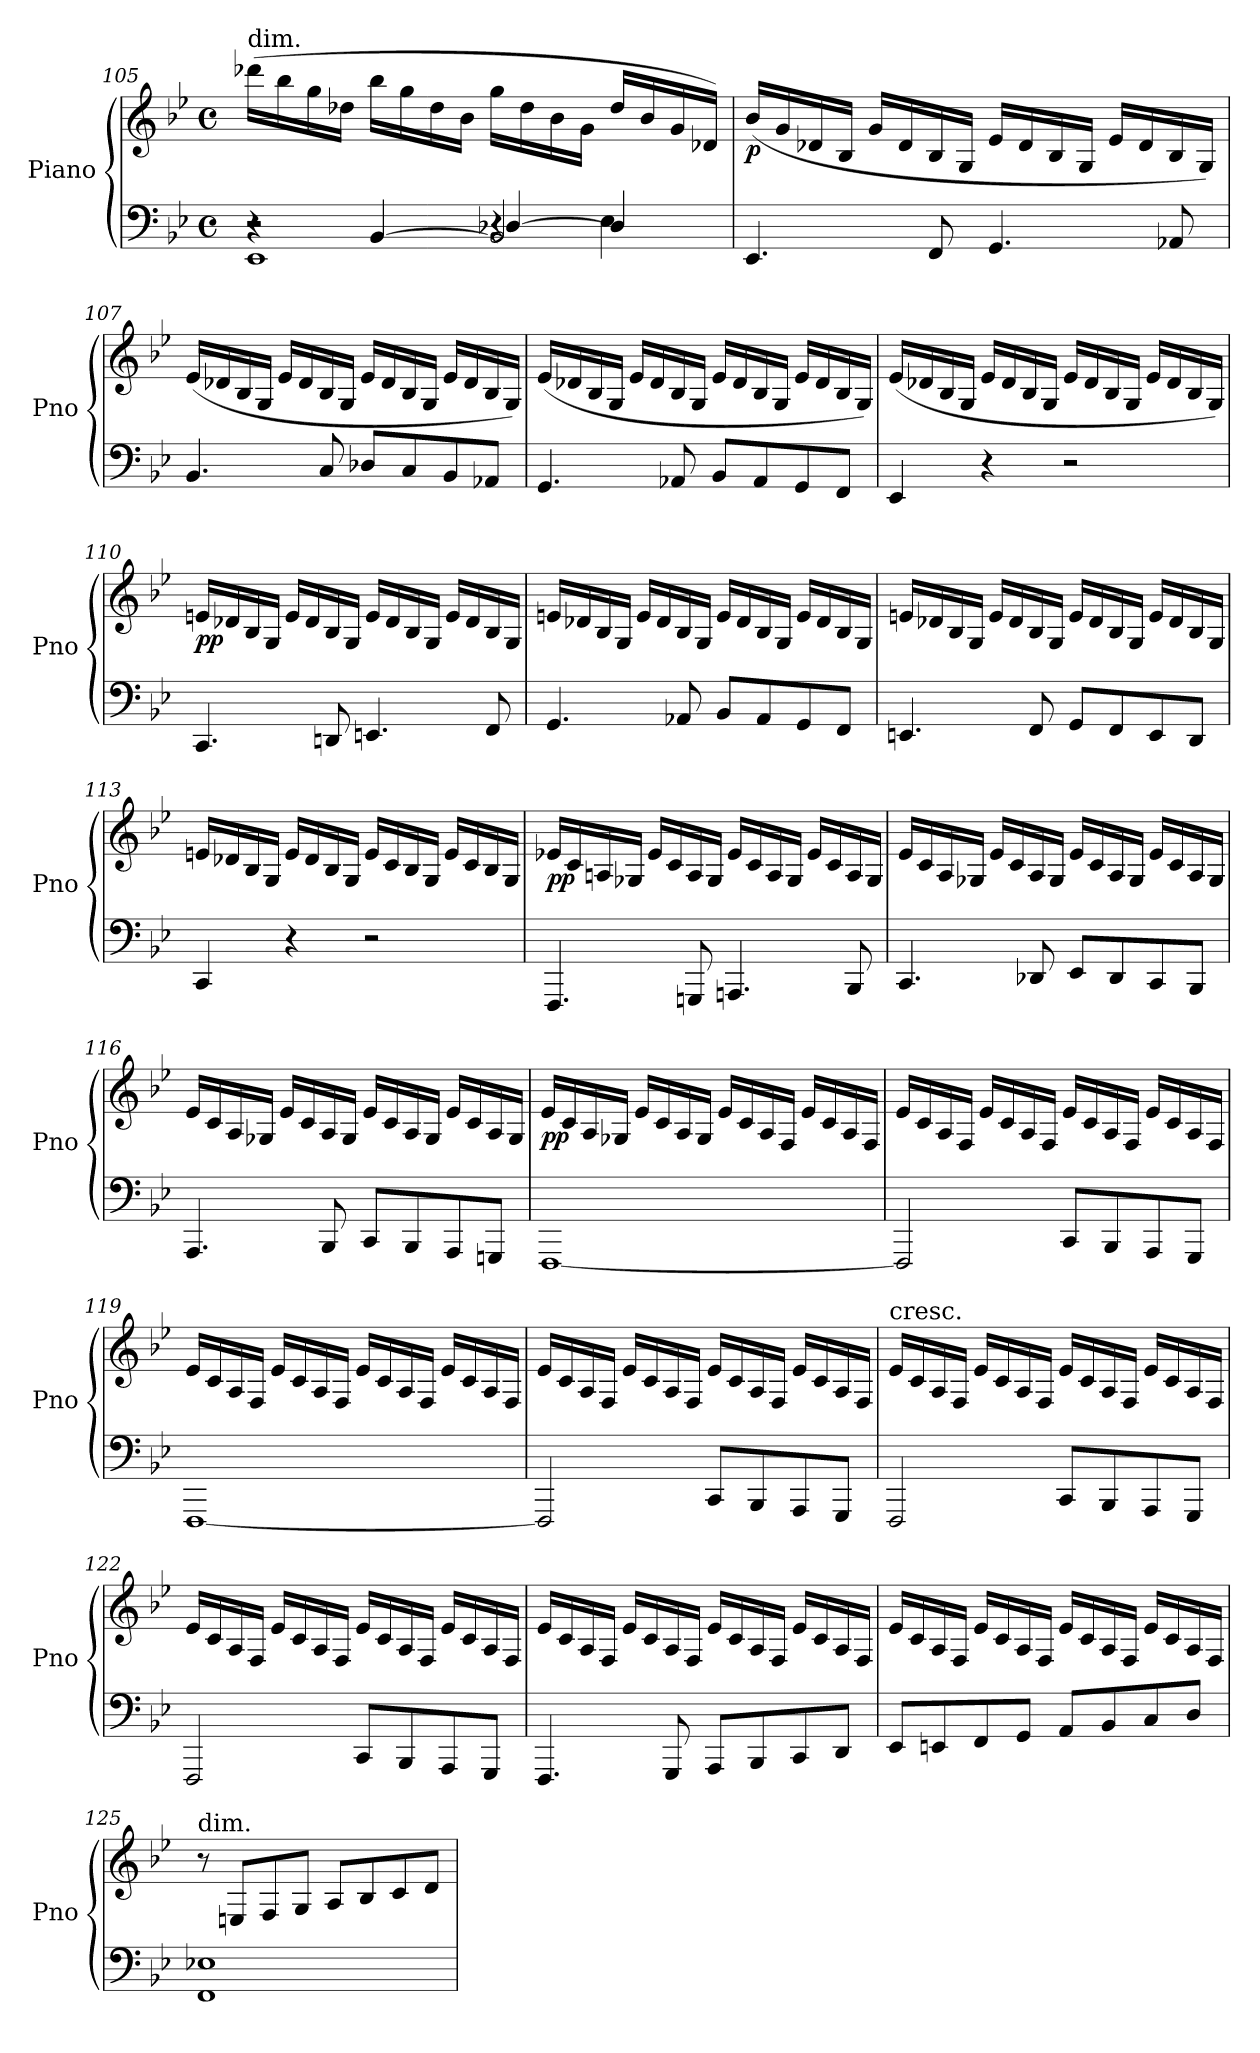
**kern	**kern	**dynam
*part1	*part1	*part1
*staff2	*staff1	*staff1/2
*I"Piano	*	*
*I'Pno	*	*
!!LO:LB:g=z
*clefF4	*clefG2	*
*k[b-e-]	*k[b-e-]	*
*B-:	*B-:	*
*M4/4	*M4/4	*
*met(c)	*met(c)	*
=105	=105	=105
*^	*	*
*	*^	*	*
*	*	*^	*	*
!	!	!	!	!LO:TX:a:t=dim.	!
4r	1EE-	2r	2r	(>16ddd-X\LL	.
.	.	.	.	16bb-\	.
.	.	.	.	16gg\	.
.	.	.	.	16dd-X\JJ	.
[4BB-/	.	.	.	16bb-\LL	.
.	.	.	.	16gg\	.
.	.	.	.	16dd-\	.
.	.	.	.	16b-\JJ	.
2BB-/]	.	[4D-X/	4r	16gg\LL	.
.	.	.	.	16dd-\	.
.	.	.	.	16b-\	.
.	.	.	.	16g\JJ	.
.	.	4D-/]	4E-\	16dd-/LL	.
.	.	.	.	16b-/	.
.	.	.	.	16g/	.
.	.	.	.	16d-X/JJ)	.
*v	*v	*v	*v	*	*
=106	=106	=106
!	!	!LO:DY:b
4.EE-/	(<16b-/LL	p
.	16g/	.
.	16d-X/	.
.	16B-/JJ	.
.	16g/LL	.
.	16d-/	.
8FF/	16B-/	.
.	16G/JJ	.
4.GG/	16e-/LL	.
.	16d-/	.
.	16B-/	.
.	16G/JJ	.
.	16e-/LL	.
.	16d-/	.
8AA-X/	16B-/	.
.	16G/JJ)	.
!!LO:LB:g=z
=107	=107	=107
4.BB-/	(<16e-/LL	.
.	16d-X/	.
.	16B-/	.
.	16G/JJ	.
.	16e-/LL	.
.	16d-/	.
8C/	16B-/	.
.	16G/JJ	.
8D-X/L	16e-/LL	.
.	16d-/	.
8C/	16B-/	.
.	16G/JJ	.
8BB-/	16e-/LL	.
.	16d-/	.
8AA-X/J	16B-/	.
.	16G/JJ)	.
=108	=108	=108
4.GG/	(<16e-/LL	.
.	16d-X/	.
.	16B-/	.
.	16G/JJ	.
.	16e-/LL	.
.	16d-/	.
8AA-X/	16B-/	.
.	16G/JJ	.
8BB-/L	16e-/LL	.
.	16d-/	.
8AA-/	16B-/	.
.	16G/JJ	.
8GG/	16e-/LL	.
.	16d-/	.
8FF/J	16B-/	.
.	16G/JJ)	.
!!LO:LB:g=z
=109	=109	=109
4EE-/	(<16e-/LL	.
.	16d-X/	.
.	16B-/	.
.	16G/JJ	.
4r	16e-/LL	.
.	16d-/	.
.	16B-/	.
.	16G/JJ	.
2r	16e-/LL	.
.	16d-/	.
.	16B-/	.
.	16G/JJ	.
.	16e-/LL	.
.	16d-/	.
.	16B-/	.
.	16G/JJ)	.
=110	=110	=110
!	!	!LO:DY:b
4.CC/	16en/LL	pp
.	16d-X/	.
.	16B-/	.
.	16G/JJ	.
.	16e/LL	.
.	16d-/	.
8DDn/	16B-/	.
.	16G/JJ	.
4.EEn/	16e/LL	.
.	16d-/	.
.	16B-/	.
.	16G/JJ	.
.	16e/LL	.
.	16d-/	.
8FF/	16B-/	.
.	16G/JJ	.
!!LO:LB:g=z
=111	=111	=111
4.GG/	16en/LL	.
.	16d-X/	.
.	16B-/	.
.	16G/JJ	.
.	16e/LL	.
.	16d-/	.
8AA-X/	16B-/	.
.	16G/JJ	.
8BB-/L	16e/LL	.
.	16d-/	.
8AA-/	16B-/	.
.	16G/JJ	.
8GG/	16e/LL	.
.	16d-/	.
8FF/J	16B-/	.
.	16G/JJ	.
=112	=112	=112
4.EEn/	16en/LL	.
.	16d-X/	.
.	16B-/	.
.	16G/JJ	.
.	16e/LL	.
.	16d-/	.
8FF/	16B-/	.
.	16G/JJ	.
8GG/L	16e/LL	.
.	16d-/	.
8FF/	16B-/	.
.	16G/JJ	.
8EE/	16e/LL	.
.	16d-/	.
8DD/J	16B-/	.
.	16G/JJ	.
!!LO:LB:g=z
=113	=113	=113
4CC/	16en/LL	.
.	16d-X/	.
.	16B-/	.
.	16G/JJ	.
4r	16e/LL	.
.	16d-/	.
.	16B-/	.
.	16G/JJ	.
2r	16e/LL	.
.	16c/	.
.	16B-/	.
.	16G/JJ	.
.	16e/LL	.
.	16c/	.
.	16B-/	.
.	16G/JJ	.
=114	=114	=114
!	!	!LO:DY:b
4.FFF/	16e-X/LL	pp
.	16c/	.
.	16An/	.
.	16G-X/JJ	.
.	16e-/LL	.
.	16c/	.
8GGGn/	16A/	.
.	16G-/JJ	.
4.AAAn/	16e-/LL	.
.	16c/	.
.	16A/	.
.	16G-/JJ	.
.	16e-/LL	.
.	16c/	.
8BBB-/	16A/	.
.	16G-/JJ	.
!!LO:PB:g=z
=115	=115	=115
4.CC/	16e-/LL	.
.	16c/	.
.	16A/	.
.	16G-X/JJ	.
.	16e-/LL	.
.	16c/	.
8DD-X/	16A/	.
.	16G-/JJ	.
8EE-/L	16e-/LL	.
.	16c/	.
8DD-/	16A/	.
.	16G-/JJ	.
8CC/	16e-/LL	.
.	16c/	.
8BBB-/J	16A/	.
.	16G-/JJ	.
=116	=116	=116
4.AAA/	16e-/LL	.
.	16c/	.
.	16A/	.
.	16G-X/JJ	.
.	16e-/LL	.
.	16c/	.
8BBB-/	16A/	.
.	16G-/JJ	.
8CC/L	16e-/LL	.
.	16c/	.
8BBB-/	16A/	.
.	16G-/JJ	.
8AAA/	16e-/LL	.
.	16c/	.
8GGGn/J	16A/	.
.	16G-/JJ	.
!!LO:LB:g=z
=117	=117	=117
!	!	!LO:DY:b
[1FFF	16e-/LL	pp
.	16c/	.
.	16A/	.
.	16G-X/JJ	.
.	16e-/LL	.
.	16c/	.
.	16A/	.
.	16G-/JJ	.
.	16e-/LL	.
.	16c/	.
.	16A/	.
.	16F/JJ	.
.	16e-/LL	.
.	16c/	.
.	16A/	.
.	16F/JJ	.
=118	=118	=118
2FFF/]	16e-/LL	.
.	16c/	.
.	16A/	.
.	16F/JJ	.
.	16e-/LL	.
.	16c/	.
.	16A/	.
.	16F/JJ	.
8CC/L	16e-/LL	.
.	16c/	.
8BBB-/	16A/	.
.	16F/JJ	.
8AAA/	16e-/LL	.
.	16c/	.
8GGG/J	16A/	.
.	16F/JJ	.
!!LO:LB:g=z
=119	=119	=119
[1FFF	16e-/LL	.
.	16c/	.
.	16A/	.
.	16F/JJ	.
.	16e-/LL	.
.	16c/	.
.	16A/	.
.	16F/JJ	.
.	16e-/LL	.
.	16c/	.
.	16A/	.
.	16F/JJ	.
.	16e-/LL	.
.	16c/	.
.	16A/	.
.	16F/JJ	.
=120	=120	=120
2FFF/]	16e-/LL	.
.	16c/	.
.	16A/	.
.	16F/JJ	.
.	16e-/LL	.
.	16c/	.
.	16A/	.
.	16F/JJ	.
8CC/L	16e-/LL	.
.	16c/	.
8BBB-/	16A/	.
.	16F/JJ	.
8AAA/	16e-/LL	.
.	16c/	.
8GGG/J	16A/	.
.	16F/JJ	.
!!LO:LB:g=z
=121	=121	=121
!	!LO:TX:a:t=cresc.	!
2FFF/	16e-/LL	.
.	16c/	.
.	16A/	.
.	16F/JJ	.
.	16e-/LL	.
.	16c/	.
.	16A/	.
.	16F/JJ	.
8CC/L	16e-/LL	.
.	16c/	.
8BBB-/	16A/	.
.	16F/JJ	.
8AAA/	16e-/LL	.
.	16c/	.
8GGG/J	16A/	.
.	16F/JJ	.
=122	=122	=122
2FFF/	16e-/LL	.
.	16c/	.
.	16A/	.
.	16F/JJ	.
.	16e-/LL	.
.	16c/	.
.	16A/	.
.	16F/JJ	.
8CC/L	16e-/LL	.
.	16c/	.
8BBB-/	16A/	.
.	16F/JJ	.
8AAA/	16e-/LL	.
.	16c/	.
8GGG/J	16A/	.
.	16F/JJ	.
!!LO:LB:g=z
=123	=123	=123
4.FFF/	16e-/LL	.
.	16c/	.
.	16A/	.
.	16F/JJ	.
.	16e-/LL	.
.	16c/	.
8GGG/	16A/	.
.	16F/JJ	.
8AAA/L	16e-/LL	.
.	16c/	.
8BBB-/	16A/	.
.	16F/JJ	.
8CC/	16e-/LL	.
.	16c/	.
8DD/J	16A/	.
.	16F/JJ	.
=124	=124	=124
8EE-/L	16e-/LL	.
.	16c/	.
8EEn/	16A/	.
.	16F/JJ	.
8FF/	16e-/LL	.
.	16c/	.
8GG/J	16A/	.
.	16F/JJ	.
8AA/L	16e-/LL	.
.	16c/	.
8BB-/	16A/	.
.	16F/JJ	.
8C/	16e-/LL	.
.	16c/	.
8D/J	16A/	.
.	16F/JJ	.
!!LO:LB:g=z
=125	=125	=125
!	!LO:TX:a:t=dim.	!
1FF 1E-X	8r	.
.	8En/L	.
.	8F/	.
.	8G/J	.
.	8A/L	.
.	8B-/	.
.	8c/	.
.	8d/J	.
=	=	=
*-	*-	*-
